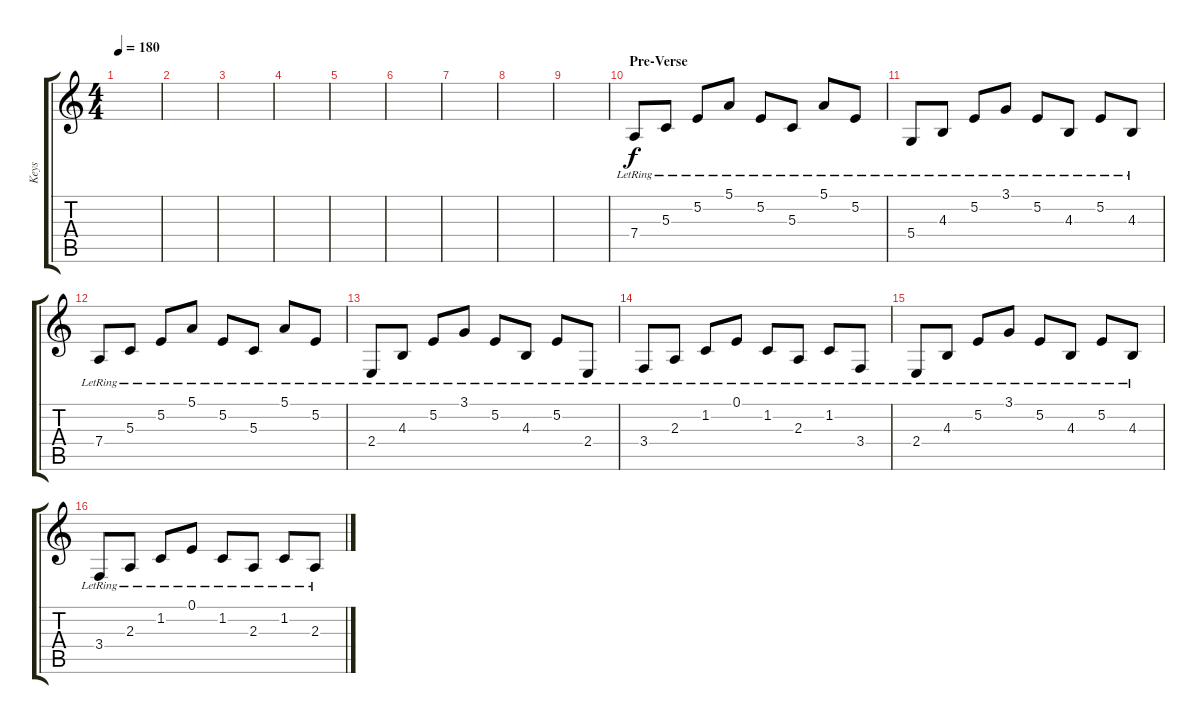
\track ("Keys" "Keys") {instrument electricgrandpiano}
\staff {score tabs}
\tuning (E4 B3 G3 D3 A2 E2) {hide}
\ts (4 4)
\tempo 180
\clef g2
\ks c
|
|
|
|
|
|
|
|
|
\section ("" "Pre-Verse")
7.4{lr}.8 5.3{lr}.8 5.2{lr}.8 5.1{lr}.8 5.2{lr}.8 5.3{lr}.8 5.1{lr}.8 5.2{lr}.8 |
5.4{lr}.8 4.3{lr}.8 5.2{lr}.8 3.1{lr}.8 5.2{lr}.8 4.3{lr}.8 5.2{lr}.8 4.3{lr}.8 |
7.4{lr}.8 5.3{lr}.8 5.2{lr}.8 5.1{lr}.8 5.2{lr}.8 5.3{lr}.8 5.1{lr}.8 5.2{lr}.8 |
2.4{lr}.8 4.3{lr}.8 5.2{lr}.8 3.1{lr}.8 5.2{lr}.8 4.3{lr}.8 5.2{lr}.8 2.4{lr}.8 |
3.4{lr}.8 2.3{lr}.8 1.2{lr}.8 0.1{lr}.8 1.2{lr}.8 2.3{lr}.8 1.2{lr}.8 3.4{lr}.8 |
2.4{lr}.8 4.3{lr}.8 5.2{lr}.8 3.1{lr}.8 5.2{lr}.8 4.3{lr}.8 5.2{lr}.8 4.3{lr}.8 |
3.4{lr}.8 2.3{lr}.8 1.2{lr}.8 0.1{lr}.8 1.2{lr}.8 2.3{lr}.8 1.2{lr}.8 2.3{lr}.8
